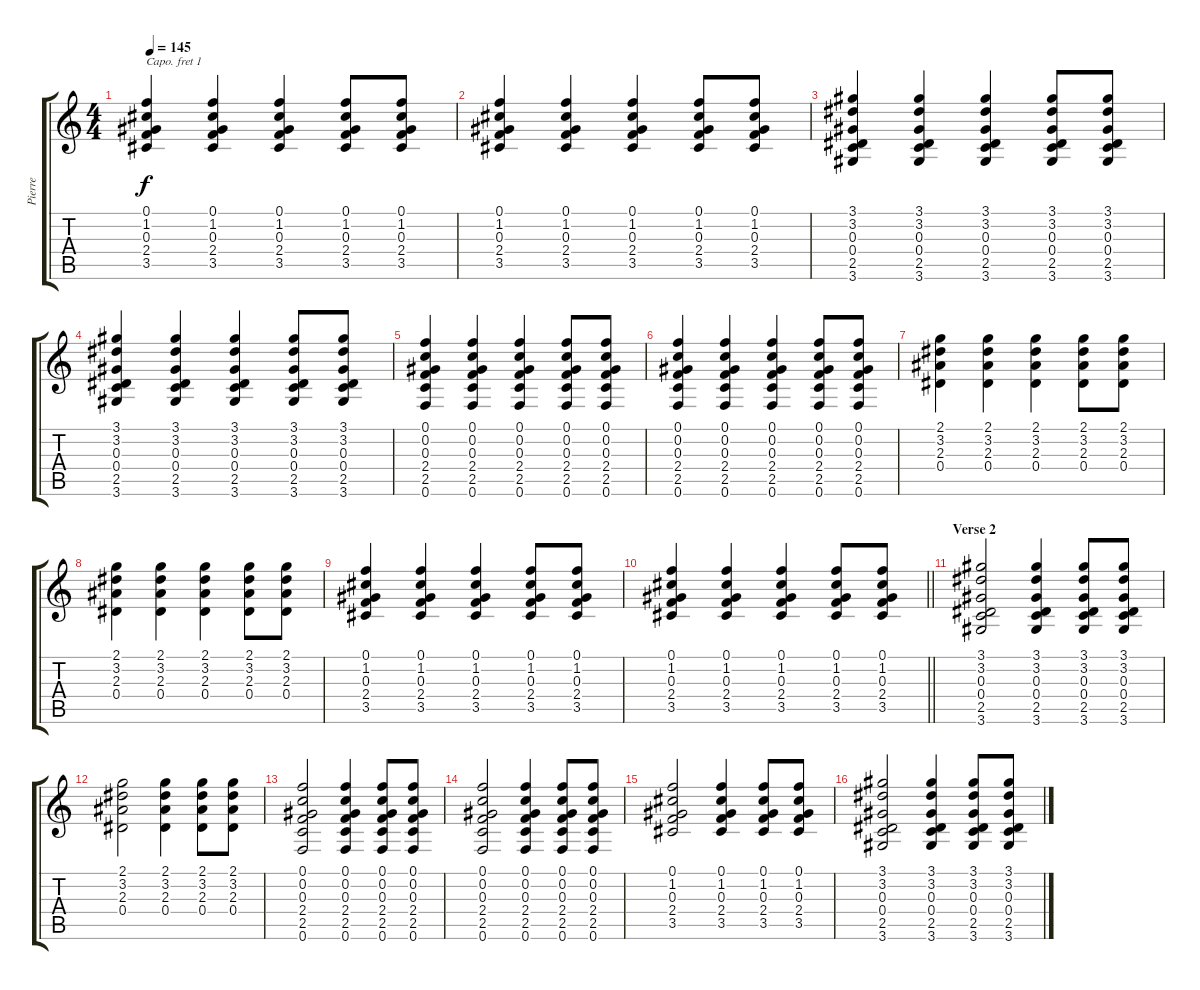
\track ("Pierre" "Pierre") {instrument acousticguitarsteel}
\staff {score tabs}
\capo 1
\tuning (E4 B3 G3 D3 A2 E2) {hide}
\ts (4 4)
\tempo 145
\clef g2
\ks c
(0.1 1.2 0.3 2.4 3.5).4{dy f} (0.1 1.2 0.3 2.4 3.5).4 (0.1 1.2 0.3 2.4 3.5).4 (0.1 1.2 0.3 2.4 3.5).8 (0.1 1.2 0.3 2.4 3.5).8 |
(0.1 1.2 0.3 2.4 3.5).4 (0.1 1.2 0.3 2.4 3.5).4 (0.1 1.2 0.3 2.4 3.5).4 (0.1 1.2 0.3 2.4 3.5).8 (0.1 1.2 0.3 2.4 3.5).8 |
(3.1 3.2 0.3 0.4 2.5 3.6).4 (3.1 3.2 0.3 0.4 2.5 3.6).4 (3.1 3.2 0.3 0.4 2.5 3.6).4 (3.1 3.2 0.3 0.4 2.5 3.6).8 (3.1 3.2 0.3 0.4 2.5 3.6).8 |
(3.1 3.2 0.3 0.4 2.5 3.6).4 (3.1 3.2 0.3 0.4 2.5 3.6).4 (3.1 3.2 0.3 0.4 2.5 3.6).4 (3.1 3.2 0.3 0.4 2.5 3.6).8 (3.1 3.2 0.3 0.4 2.5 3.6).8 |
(0.1 0.2 0.3 2.4 2.5 0.6).4 (0.1 0.2 0.3 2.4 2.5 0.6).4 (0.1 0.2 0.3 2.4 2.5 0.6).4 (0.1 0.2 0.3 2.4 2.5 0.6).8 (0.1 0.2 0.3 2.4 2.5 0.6).8 |
(0.1 0.2 0.3 2.4 2.5 0.6).4 (0.1 0.2 0.3 2.4 2.5 0.6).4 (0.1 0.2 0.3 2.4 2.5 0.6).4 (0.1 0.2 0.3 2.4 2.5 0.6).8 (0.1 0.2 0.3 2.4 2.5 0.6).8 |
(2.1 3.2 2.3 0.4).4 (2.1 3.2 2.3 0.4).4 (2.1 3.2 2.3 0.4).4 (2.1 3.2 2.3 0.4).8 (2.1 3.2 2.3 0.4).8 |
(2.1 3.2 2.3 0.4).4 (2.1 3.2 2.3 0.4).4 (2.1 3.2 2.3 0.4).4 (2.1 3.2 2.3 0.4).8 (2.1 3.2 2.3 0.4).8 |
(0.1 1.2 0.3 2.4 3.5).4 (0.1 1.2 0.3 2.4 3.5).4 (0.1 1.2 0.3 2.4 3.5).4 (0.1 1.2 0.3 2.4 3.5).8 (0.1 1.2 0.3 2.4 3.5).8 |
\barLineRight lightlight
(0.1 1.2 0.3 2.4 3.5).4 (0.1 1.2 0.3 2.4 3.5).4 (0.1 1.2 0.3 2.4 3.5).4 (0.1 1.2 0.3 2.4 3.5).8 (0.1 1.2 0.3 2.4 3.5).8 |
\section ("" "Verse 2")
(3.1 3.2 0.3 0.4 2.5 3.6).2 (3.1 3.2 0.3 0.4 2.5 3.6).4 (3.1 3.2 0.3 0.4 2.5 3.6).8 (3.1 3.2 0.3 0.4 2.5 3.6).8 |
(2.1 3.2 2.3 0.4).2 (2.1 3.2 2.3 0.4).4 (2.1 3.2 2.3 0.4).8 (2.1 3.2 2.3 0.4).8 |
(0.1 0.2 0.3 2.4 2.5 0.6).2 (0.1 0.2 0.3 2.4 2.5 0.6).4 (0.1 0.2 0.3 2.4 2.5 0.6).8 (0.1 0.2 0.3 2.4 2.5 0.6).8 |
(0.1 0.2 0.3 2.4 2.5 0.6).2 (0.1 0.2 0.3 2.4 2.5 0.6).4 (0.1 0.2 0.3 2.4 2.5 0.6).8 (0.1 0.2 0.3 2.4 2.5 0.6).8 |
(0.1 1.2 0.3 2.4 3.5).2 (0.1 1.2 0.3 2.4 3.5).4 (0.1 1.2 0.3 2.4 3.5).8 (0.1 1.2 0.3 2.4 3.5).8 |
(3.1 3.2 0.3 0.4 2.5 3.6).2 (3.1 3.2 0.3 0.4 2.5 3.6).4 (3.1 3.2 0.3 0.4 2.5 3.6).8 (3.1 3.2 0.3 0.4 2.5 3.6).8
